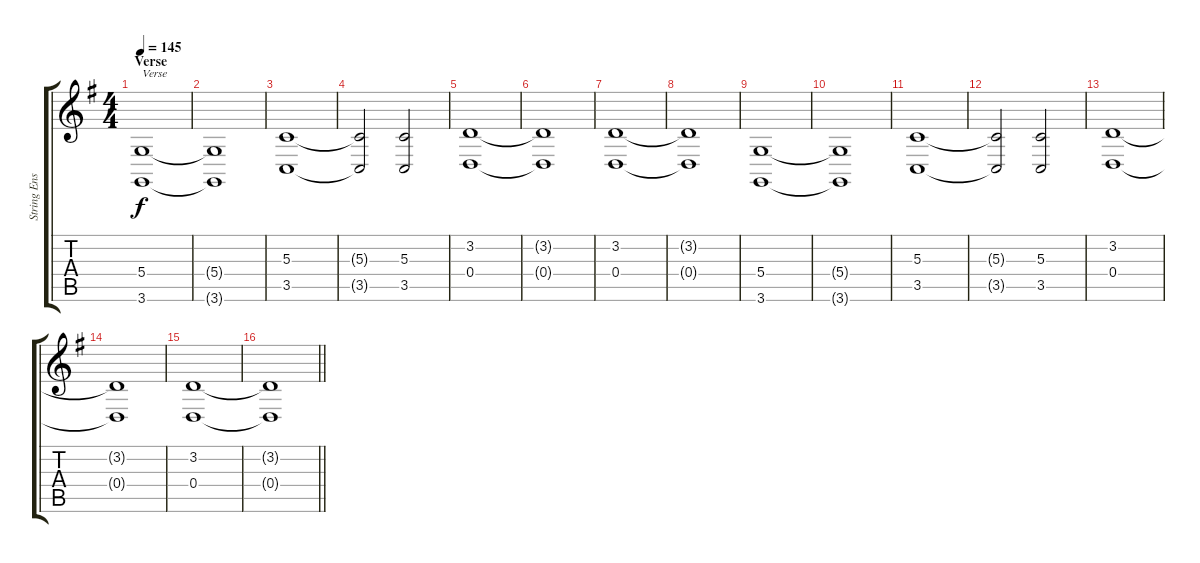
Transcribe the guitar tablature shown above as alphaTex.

\track ("String Ensemble" "String Ens") {instrument stringensemble1}
\staff {score tabs}
\tuning (E4 B3 G3 D3 A2 E2) {hide}
\ts (4 4)
\section ("" "Verse")
\tempo 145
\clef g2
\ks g
(5.4 3.6).1{txt "Verse" dy f} |
(5.4{t} 3.6{t}).1 |
(5.3 3.5).1 |
(5.3{t} 3.5{t}).2 (5.3 3.5).2 |
(3.2 0.4).1 |
(3.2{t} 0.4{t}).1 |
(3.2 0.4).1 |
(3.2{t} 0.4{t}).1 |
(5.4 3.6).1 |
(5.4{t} 3.6{t}).1 |
(5.3 3.5).1 |
(5.3{t} 3.5{t}).2 (5.3 3.5).2 |
(3.2 0.4).1 |
(3.2{t} 0.4{t}).1 |
(3.2 0.4).1 |
\barLineRight lightlight
(3.2{t} 0.4{t}).1
